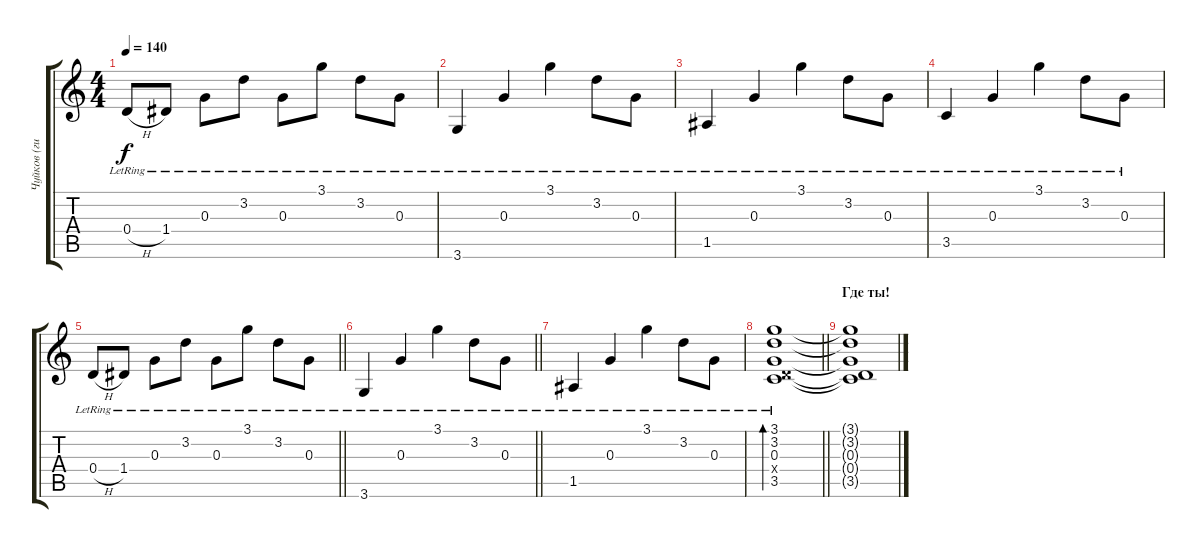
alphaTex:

\track ("Чуйков (гитара)" "Чуйков (ги") {instrument electricguitarjazz}
\staff {score tabs}
\tuning (E4 B3 G3 D3 A2 E2) {hide}
\ts (4 4)
\tempo 140
\clef g2
\ks c
0.4{h lr}.8{dy f} 1.4{lr}.8 0.3{lr}.8 3.2{lr}.8 0.3{lr}.8 3.1{lr}.8 3.2{lr}.8 0.3{lr}.8 |
3.6{lr}.4 0.3{lr}.4 3.1{lr}.4 3.2{lr}.8 0.3{lr}.8 |
1.5{lr}.4 0.3{lr}.4 3.1{lr}.4 3.2{lr}.8 0.3{lr}.8 |
3.5{lr}.4 0.3{lr}.4 3.1{lr}.4 3.2{lr}.8 0.3{lr}.8 |
\barLineRight lightlight
0.4{h lr}.8 1.4{lr}.8 0.3{lr}.8 3.2{lr}.8 0.3{lr}.8 3.1{lr}.8 3.2{lr}.8 0.3{lr}.8 |
\barLineRight lightlight
3.6{lr}.4 0.3{lr}.4 3.1{lr}.4 3.2{lr}.8 0.3{lr}.8 |
1.5{lr}.4 0.3{lr}.4 3.1{lr}.4 3.2{lr}.8 0.3{lr}.8 |
\barLineRight lightlight
(3.1 3.2 0.3 0.4{x} 3.5{lr}).1{bd 240} |
\section ("" "Где ты!")
(3.1{t} 3.2{t} 0.3{t} 0.4{t} 3.5{t}).1
